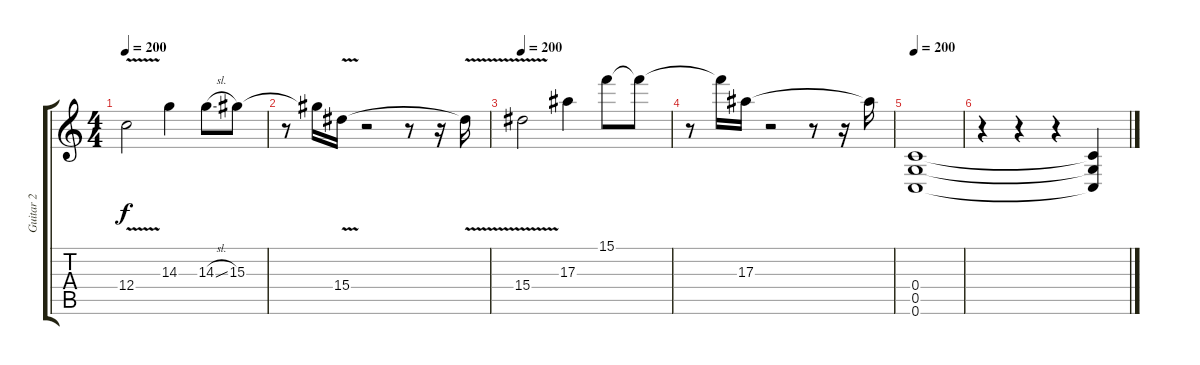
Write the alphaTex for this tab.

\track ("Guitar 2" "Guitar 2") {instrument distortionguitar}
\staff {score tabs}
\tuning (D4 A3 F3 C3 G2 C2) {hide}
\ts (4 4)
\tempo 200
\clef g2
\ks c
12.4{v}.2{dy f} 14.3.4 14.3{sl}.8 15.3.8 |
r.8 15.3{t}.16 15.4{v}.16 r.2 r.8 r.16 15.4{t}.16 |
\tempo 200
15.4{v}.2 17.3.4 15.1.8 15.1{t}.8 |
r.8 15.1{t}.16 17.3.16 r.2 r.8 r.16 17.3{t}.16 |
\tempo 200
(0.4 0.5 0.6).1 |
r.4 r.4 r.4 (0.4{t} 0.5{t} 0.6{t}).4
